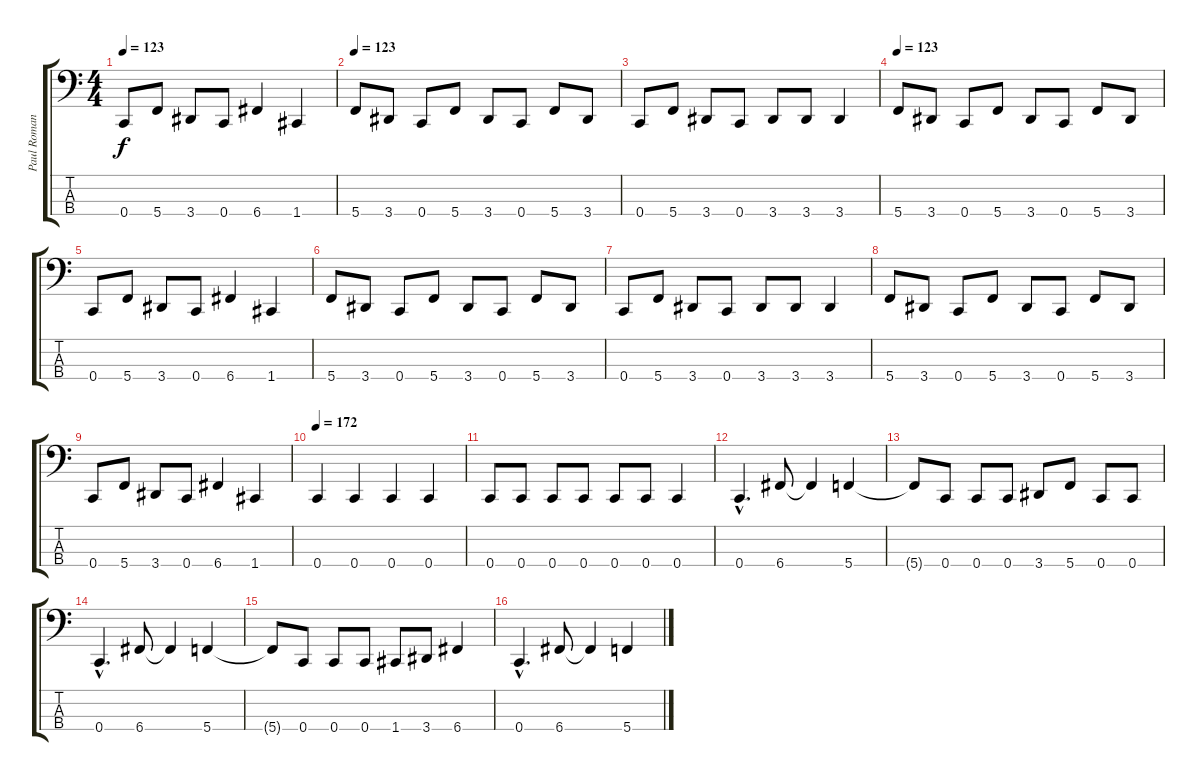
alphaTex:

\track ("Paul Romanko" "Paul Roman") {instrument electricbassfinger}
\staff {score tabs}
\tuning (F2 C2 G1 C1) {hide}
\ts (4 4)
\tempo 123
\clef f4
\ks c
0.4.8{dy f} 5.4.8 3.4.8 0.4.8 6.4.4 1.4.4 |
\tempo 123
5.4.8 3.4.8 0.4.8 5.4.8 3.4.8 0.4.8 5.4.8 3.4.8 |
0.4.8 5.4.8 3.4.8 0.4.8 3.4.8 3.4.8 3.4.4 |
\tempo 123
5.4.8 3.4.8 0.4.8 5.4.8 3.4.8 0.4.8 5.4.8 3.4.8 |
0.4.8 5.4.8 3.4.8 0.4.8 6.4.4 1.4.4 |
5.4.8 3.4.8 0.4.8 5.4.8 3.4.8 0.4.8 5.4.8 3.4.8 |
0.4.8 5.4.8 3.4.8 0.4.8 3.4.8 3.4.8 3.4.4 |
5.4.8 3.4.8 0.4.8 5.4.8 3.4.8 0.4.8 5.4.8 3.4.8 |
0.4.8 5.4.8 3.4.8 0.4.8 6.4.4 1.4.4 |
\tempo 172
0.4.4 0.4.4 0.4.4 0.4.4 |
0.4.8 0.4.8 0.4.8 0.4.8 0.4.8 0.4.8 0.4.4 |
0.4{hac}.4{d} 6.4.8 6.4{t}.4 5.4.4 |
5.4{t}.8 0.4.8 0.4.8 0.4.8 3.4.8 5.4.8 0.4.8 0.4.8 |
0.4{hac}.4{d} 6.4.8 6.4{t}.4 5.4.4 |
5.4{t}.8 0.4.8 0.4.8 0.4.8 1.4.8 3.4.8 6.4.4 |
0.4{hac}.4{d} 6.4.8 6.4{t}.4 5.4.4
